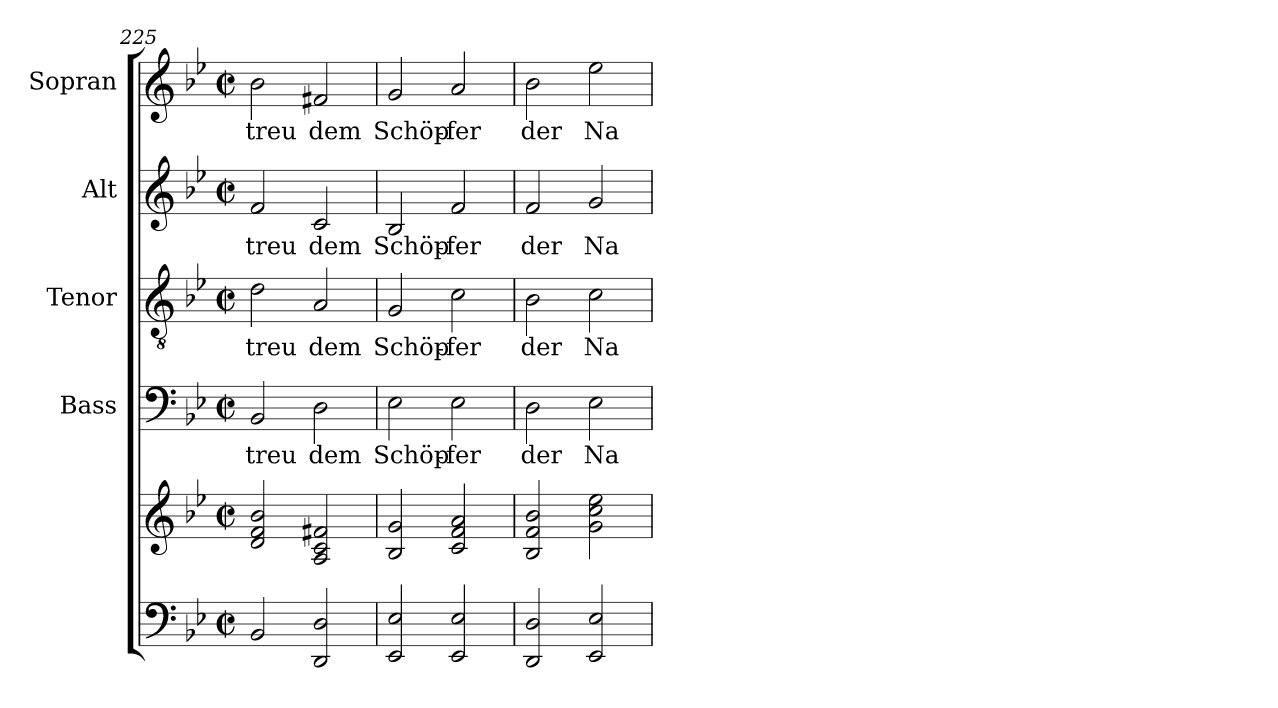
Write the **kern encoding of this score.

**kern	**kern	**kern	**text	**kern	**text	**kern	**text	**kern	**text
*part5	*part5	*part4	*part4	*part3	*part3	*part2	*part2	*part1	*part1
*staff6	*staff5	*staff4	*staff4	*staff3	*staff3	*staff2	*staff2	*staff1	*staff1
*	*	*I"Bass	*	*I"Tenor	*	*I"Alt	*	*I"Sopran	*
*	*	*I'B.	*	*I'T.	*	*I'A.	*	*I'S.	*
*clefF4	*clefG2	*clefF4	*	*clefGv2	*	*clefG2	*	*clefG2	*
*k[b-e-]	*k[b-e-]	*k[b-e-]	*	*k[b-e-]	*	*k[b-e-]	*	*k[b-e-]	*
*B-:	*B-:	*B-:	*	*B-:	*	*B-:	*	*B-:	*
*M2/2	*M2/2	*M2/2	*	*M2/2	*	*M2/2	*	*M2/2	*
*met(c|)	*met(c|)	*met(c|)	*	*met(c|)	*	*met(c|)	*	*met(c|)	*
=225	=225	=225	=225	=225	=225	=225	=225	=225	=225
!	!	!	!LO:LY:b	!	!LO:LY:b	!	!LO:LY:b	!	!LO:LY:b
2BB-/	2d/ 2f/ 2b-/	2BB-/	-treu	2d\	-treu	2f/	-treu	2b-\	-treu
!	!	!	!LO:LY:b	!	!LO:LY:b	!	!LO:LY:b	!	!LO:LY:b
2DD/ 2D/	2A/ 2c/ 2f#X/	2D\	dem	2A/	dem	2c/	dem	2f#X/	dem
=226	=226	=226	=226	=226	=226	=226	=226	=226	=226
!	!	!	!LO:LY:b	!	!LO:LY:b	!	!LO:LY:b	!	!LO:LY:b
2EE-/ 2E-/	2B-/ 2g/	2E-\	Schöp-	2G/	Schöp-	2B-/	Schöp-	2g/	Schöp-
!	!	!	!LO:LY:b	!	!LO:LY:b	!	!LO:LY:b	!	!LO:LY:b
2EE-/ 2E-/	2c/ 2f/ 2a/	2E-\	-fer	2c\	-fer	2f/	-fer	2a/	-fer
!!LO:LB:g=z
=227	=227	=227	=227	=227	=227	=227	=227	=227	=227
!	!	!	!LO:LY:b	!	!LO:LY:b	!	!LO:LY:b	!	!LO:LY:b
2DD/ 2D/	2B-/ 2f/ 2b-/	2D\	der	2B-\	der	2f/	der	2b-\	der
!	!	!	!LO:LY:b	!	!LO:LY:b	!	!LO:LY:b	!	!LO:LY:b
2EE-/ 2E-/	2g\ 2cc\ 2ee-\	2E-\	Na-	2c\	Na-	2g/	Na-	2ee-\	Na-
=	=	=	=	=	=	=	=	=	=
*-	*-	*-	*-	*-	*-	*-	*-	*-	*-
